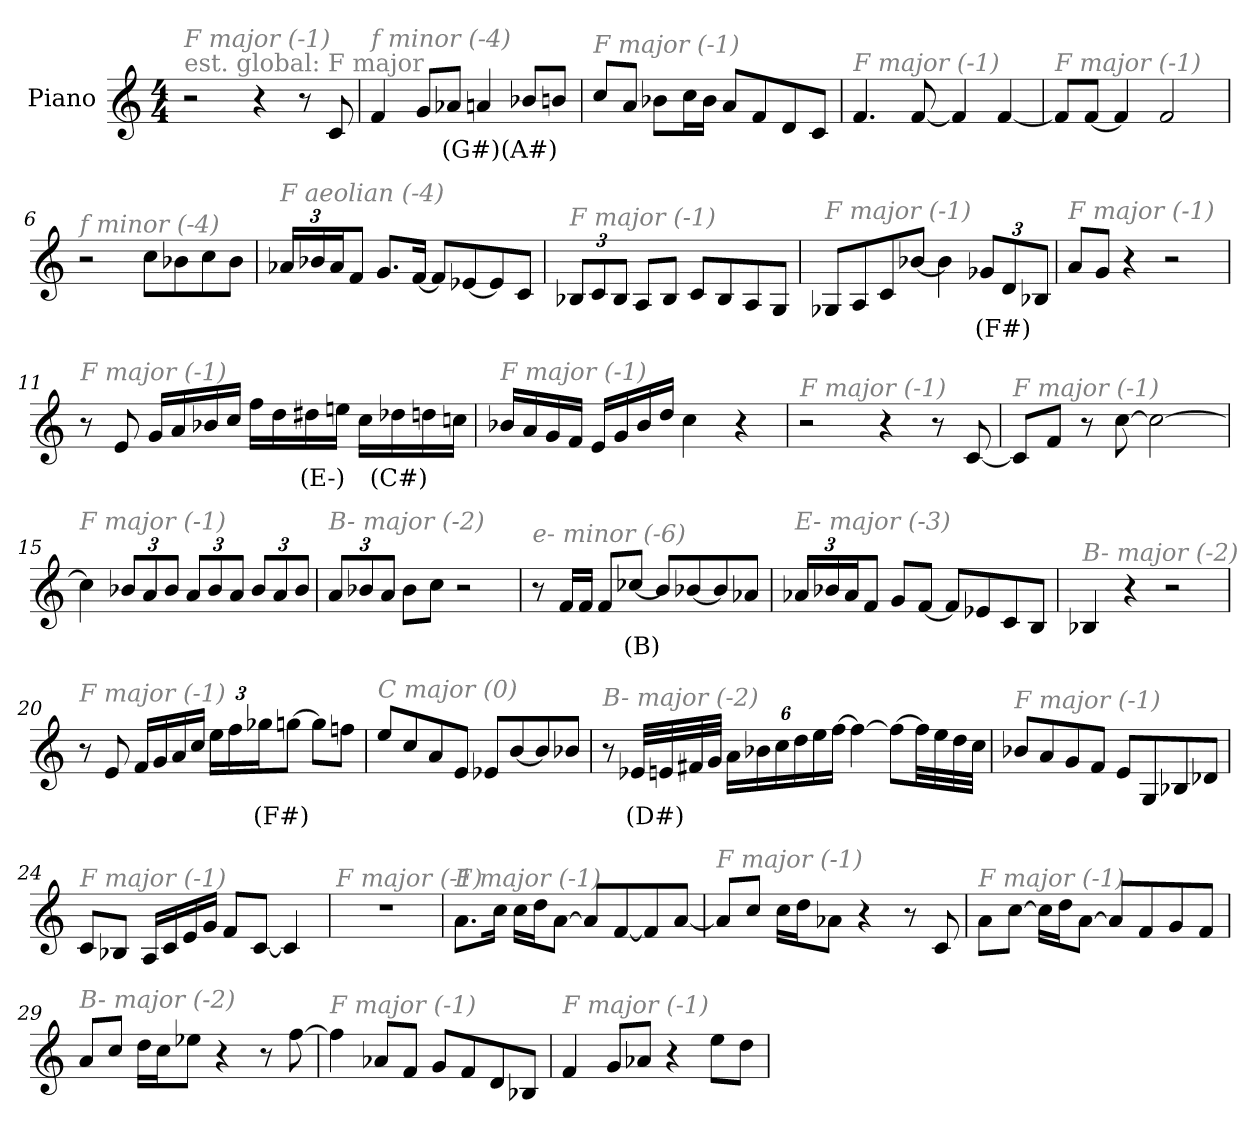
**kern	**text
*part1	*part1
*staff1	*staff1
*I"Piano	*
*I'Pno	*
*clefG2	*
*k[]	*
*M4/4	*
*MM132	*
=1	=1
!LO:TX:a:color=#808080:t=est. global&colon; F major	!
!LO:TX:i:color=#808080:t=F major (-1)	!
2r	.
4r	.
8r	.
8c/	.
=2	=2
!LO:TX:i:color=#808080:t=f minor (-4)	!
4f/	.
8g/L	.
8a-Xi/J	(G#)
4a/	.
8b-Xi/L	(A#)
8b/J	.
=3	=3
!LO:TX:i:color=#808080:t=F major (-1)	!
8cc/L	.
8a/J	.
8b-X\L	.
16cc\L	.
16b-\JJ	.
8a/L	.
8f/	.
8d/	.
8c/J	.
=4	=4
!LO:TX:i:color=#808080:t=F major (-1)	!
4.f/	.
[8f/	.
4f/]	.
[4f/	.
=5	=5
!LO:TX:i:color=#808080:t=F major (-1)	!
8f/L]	.
[8f/J	.
4f/]	.
2f/	.
!!LO:LB:g=z
=6	=6
!LO:TX:i:color=#808080:t=f minor (-4)	!
2r	.
8cc\L	.
8b-X\	.
8cc\	.
8b-\J	.
=7	=7
*Xbrackettup	*
!LO:TX:i:color=#808080:t=F aeolian (-4)	!
24a-X/LL	.
24b-X/	.
24a-/J	.
8f/J	.
8.g/L	.
[16f/Jk	.
8f/L]	.
[8e-X/	.
8e-/]	.
8c/J	.
=8	=8
!LO:TX:i:color=#808080:t=F major (-1)	!
12B-X/L	.
12c/	.
12B-/J	.
8A/L	.
8B-/J	.
8c/L	.
8B-/	.
8A/	.
8G/J	.
=9	=9
!LO:TX:i:color=#808080:t=F major (-1)	!
8G-X/L	.
8A/	.
8c/	.
[8b-X/J	.
4b-\]	.
12g-Xi/L	(F#)
12d/	.
12B-X/J	.
!!LO:LB:g=z
=10	=10
!LO:TX:i:color=#808080:t=F major (-1)	!
8a/L	.
8g/J	.
4r	.
2r	.
=11	=11
!LO:TX:i:color=#808080:t=F major (-1)	!
8r	.
8e/	.
16g/LL	.
16a/	.
16b-X/	.
16cc/JJ	.
16ff\LL	.
16dd\	.
16dd#Xi\	(E-)
16een\JJ	.
16cc\LL	.
16dd-Xi\	(C#)
16dd\	.
16ccn\JJ	.
=12	=12
!LO:TX:i:color=#808080:t=F major (-1)	!
16b-X/LL	.
16a/	.
16g/	.
16f/JJ	.
16e/LL	.
16g/	.
16b-/	.
16dd/JJ	.
4cc\	.
4r	.
=13	=13
!LO:TX:i:color=#808080:t=F major (-1)	!
2r	.
4r	.
8r	.
[8c/	.
!!LO:LB:g=z
=14	=14
!LO:TX:i:color=#808080:t=F major (-1)	!
8c/L]	.
8f/J	.
8r	.
[8cc\	.
2cc\_	.
=15	=15
!LO:TX:i:color=#808080:t=F major (-1)	!
4cc\]	.
12b-X/L	.
12a/	.
12b-/J	.
12a/L	.
12b-/	.
12a/J	.
12b-/L	.
12a/	.
12b-/J	.
=16	=16
!LO:TX:i:color=#808080:t=B- major (-2)	!
12a/L	.
12b-X/	.
12a/J	.
8b-\L	.
8cc\J	.
2r	.
=17	=17
!LO:TX:i:color=#808080:t=e- minor (-6)	!
8r	.
16f/LL	.
16f/JJ	.
8f/L	.
[8cc-Xi/J	(B)
8b/L]	.
[8b-X/	.
8b-/]	.
8a-X/J	.
!!LO:LB:g=z
=18	=18
!LO:TX:i:color=#808080:t=E- major (-3)	!
24a-X/LL	.
24b-X/	.
24a-/J	.
8f/J	.
8g/L	.
[8f/J	.
8f/L]	.
8e-X/	.
8c/	.
8B/J	.
=19	=19
!LO:TX:i:color=#808080:t=B- major (-2)	!
4B-X/	.
4r	.
2r	.
=20	=20
!LO:TX:i:color=#808080:t=F major (-1)	!
8r	.
8e/	.
16f/LL	.
16g/	.
16a/	.
16cc/JJ	.
24ee\LL	.
24ff\	.
24gg-Xi\J	(F#)
[8gg\J	.
8gg\L]	.
8ffn\J	.
=21	=21
!LO:TX:i:color=#808080:t=C major (0)	!
8ee/L	.
8cc/	.
8a/	.
8e/J	.
8e-X/L	.
[8b/	.
8b/]	.
8b-X/J	.
!!LO:LB:g=z
=22	=22
!LO:TX:i:color=#808080:t=B- major (-2)	!
8r	.
32e-Xi/LLL	(D#)
32e/	.
32f#X/	.
32g/JJJ	.
24a\LL	.
24b-X\	.
24cc\	.
24dd\	.
24ee\	.
[24ff\JJ	.
4ff\_	.
8ff\L_	.
32ff\LL]	.
32ee\	.
32dd\	.
32cc\JJJ	.
=23	=23
!LO:TX:i:color=#808080:t=F major (-1)	!
8b-X/L	.
8a/	.
8g/	.
8f/J	.
8e/L	.
8G/	.
8B-X/	.
8d-X/J	.
=24	=24
!LO:TX:i:color=#808080:t=F major (-1)	!
8c/L	.
8B-X/J	.
16A/LL	.
16c/	.
16e/	.
16g/JJ	.
8f/L	.
[8c/J	.
4c/]	.
=25	=25
!LO:TX:i:color=#808080:t=F major (-1)	!
1r	.
!!LO:LB:g=z
=26	=26
!LO:TX:i:color=#808080:t=F major (-1)	!
8.a\L	.
16cc\Jk	.
16cc\LL	.
16dd\J	.
[8a\J	.
8a/L]	.
[8f/	.
8f/]	.
[8a/J	.
=27	=27
!LO:TX:i:color=#808080:t=F major (-1)	!
8a/L]	.
8cc/J	.
16cc\LL	.
16dd\J	.
8a-X\J	.
4r	.
8r	.
8c/	.
=28	=28
!LO:TX:i:color=#808080:t=F major (-1)	!
8a\L	.
[8cc\J	.
16cc\LL]	.
16dd\J	.
[8a\J	.
8a/L]	.
8f/	.
8g/	.
8f/J	.
=29	=29
!LO:TX:i:color=#808080:t=B- major (-2)	!
8a/L	.
8cc/J	.
16dd\LL	.
16cc\J	.
8ee-X\J	.
4r	.
8r	.
[8ff\	.
!!LO:LB:g=z
=30	=30
!LO:TX:i:color=#808080:t=F major (-1)	!
4ff\]	.
8a-X/L	.
8f/J	.
8g/L	.
8f/	.
8d/	.
8B-X/J	.
=31	=31
!LO:TX:i:color=#808080:t=F major (-1)	!
4f/	.
8g/L	.
8a-X/J	.
4r	.
8ee\L	.
8dd\J	.
=	=
*-	*-
